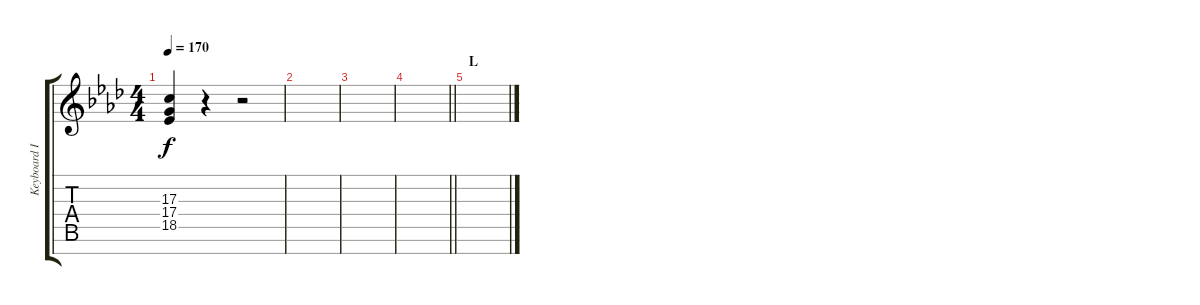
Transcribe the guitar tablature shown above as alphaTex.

\track ("Keyboard III" "Keyboard I") {instrument pad2warm}
\staff {score tabs}
\tuning (E4 B3 G3 D3 A2 E2 B1) {hide}
\ts (4 4)
\tempo 170
\clef g2
\ks ab
(17.3 17.4 18.5).4{dy f} r.4 r.2 |
|
|
\barLineRight lightlight
|
\section ("" "L")
